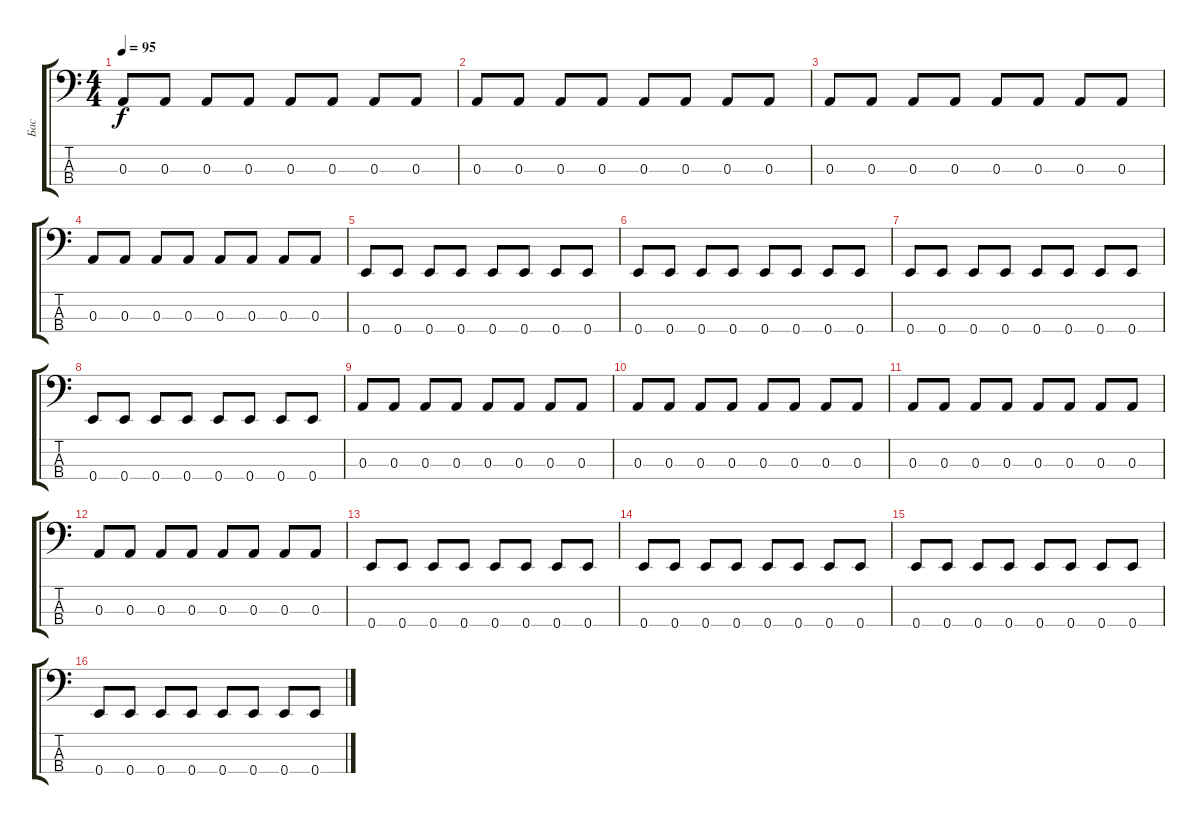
\track ("Бас" "Бас") {instrument electricbassfinger}
\staff {score tabs}
\tuning (G2 D2 A1 E1) {hide}
\ts (4 4)
\tempo 95
\clef f4
\ks c
0.3.8{dy f} 0.3.8 0.3.8 0.3.8 0.3.8 0.3.8 0.3.8 0.3.8 |
0.3.8 0.3.8 0.3.8 0.3.8 0.3.8 0.3.8 0.3.8 0.3.8 |
0.3.8 0.3.8 0.3.8 0.3.8 0.3.8 0.3.8 0.3.8 0.3.8 |
0.3.8 0.3.8 0.3.8 0.3.8 0.3.8 0.3.8 0.3.8 0.3.8 |
0.4.8 0.4.8 0.4.8 0.4.8 0.4.8 0.4.8 0.4.8 0.4.8 |
0.4.8 0.4.8 0.4.8 0.4.8 0.4.8 0.4.8 0.4.8 0.4.8 |
0.4.8 0.4.8 0.4.8 0.4.8 0.4.8 0.4.8 0.4.8 0.4.8 |
0.4.8 0.4.8 0.4.8 0.4.8 0.4.8 0.4.8 0.4.8 0.4.8 |
0.3.8 0.3.8 0.3.8 0.3.8 0.3.8 0.3.8 0.3.8 0.3.8 |
0.3.8 0.3.8 0.3.8 0.3.8 0.3.8 0.3.8 0.3.8 0.3.8 |
0.3.8 0.3.8 0.3.8 0.3.8 0.3.8 0.3.8 0.3.8 0.3.8 |
0.3.8 0.3.8 0.3.8 0.3.8 0.3.8 0.3.8 0.3.8 0.3.8 |
0.4.8 0.4.8 0.4.8 0.4.8 0.4.8 0.4.8 0.4.8 0.4.8 |
0.4.8 0.4.8 0.4.8 0.4.8 0.4.8 0.4.8 0.4.8 0.4.8 |
0.4.8 0.4.8 0.4.8 0.4.8 0.4.8 0.4.8 0.4.8 0.4.8 |
0.4.8 0.4.8 0.4.8 0.4.8 0.4.8 0.4.8 0.4.8 0.4.8
